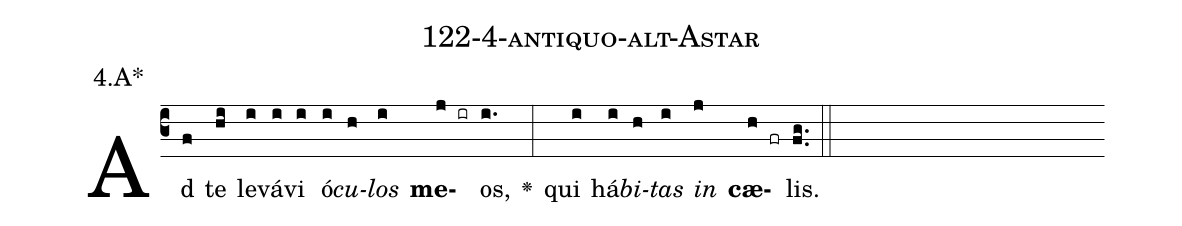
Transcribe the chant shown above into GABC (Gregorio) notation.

name: 122-4-antiquo-alt-Astar;
annotation: 4.A*;
%%
(c3)Ad(f) te(hi) le(i)vá(i)vi(i) ó(i)<i>cu</i>(h)<i>los</i>(i) <b>me</b>(j ir)os,(i.) <v>\greheightstar</v>(:) qui(i) há(i)<i>bi</i>(h)<i>tas</i>(i) <i>in</i>(j) <b>cæ</b>(h fr)lis.(fg..) (::)


%E(i) u(h) o(i) u(j) a(h) e.(fg..) (::)
